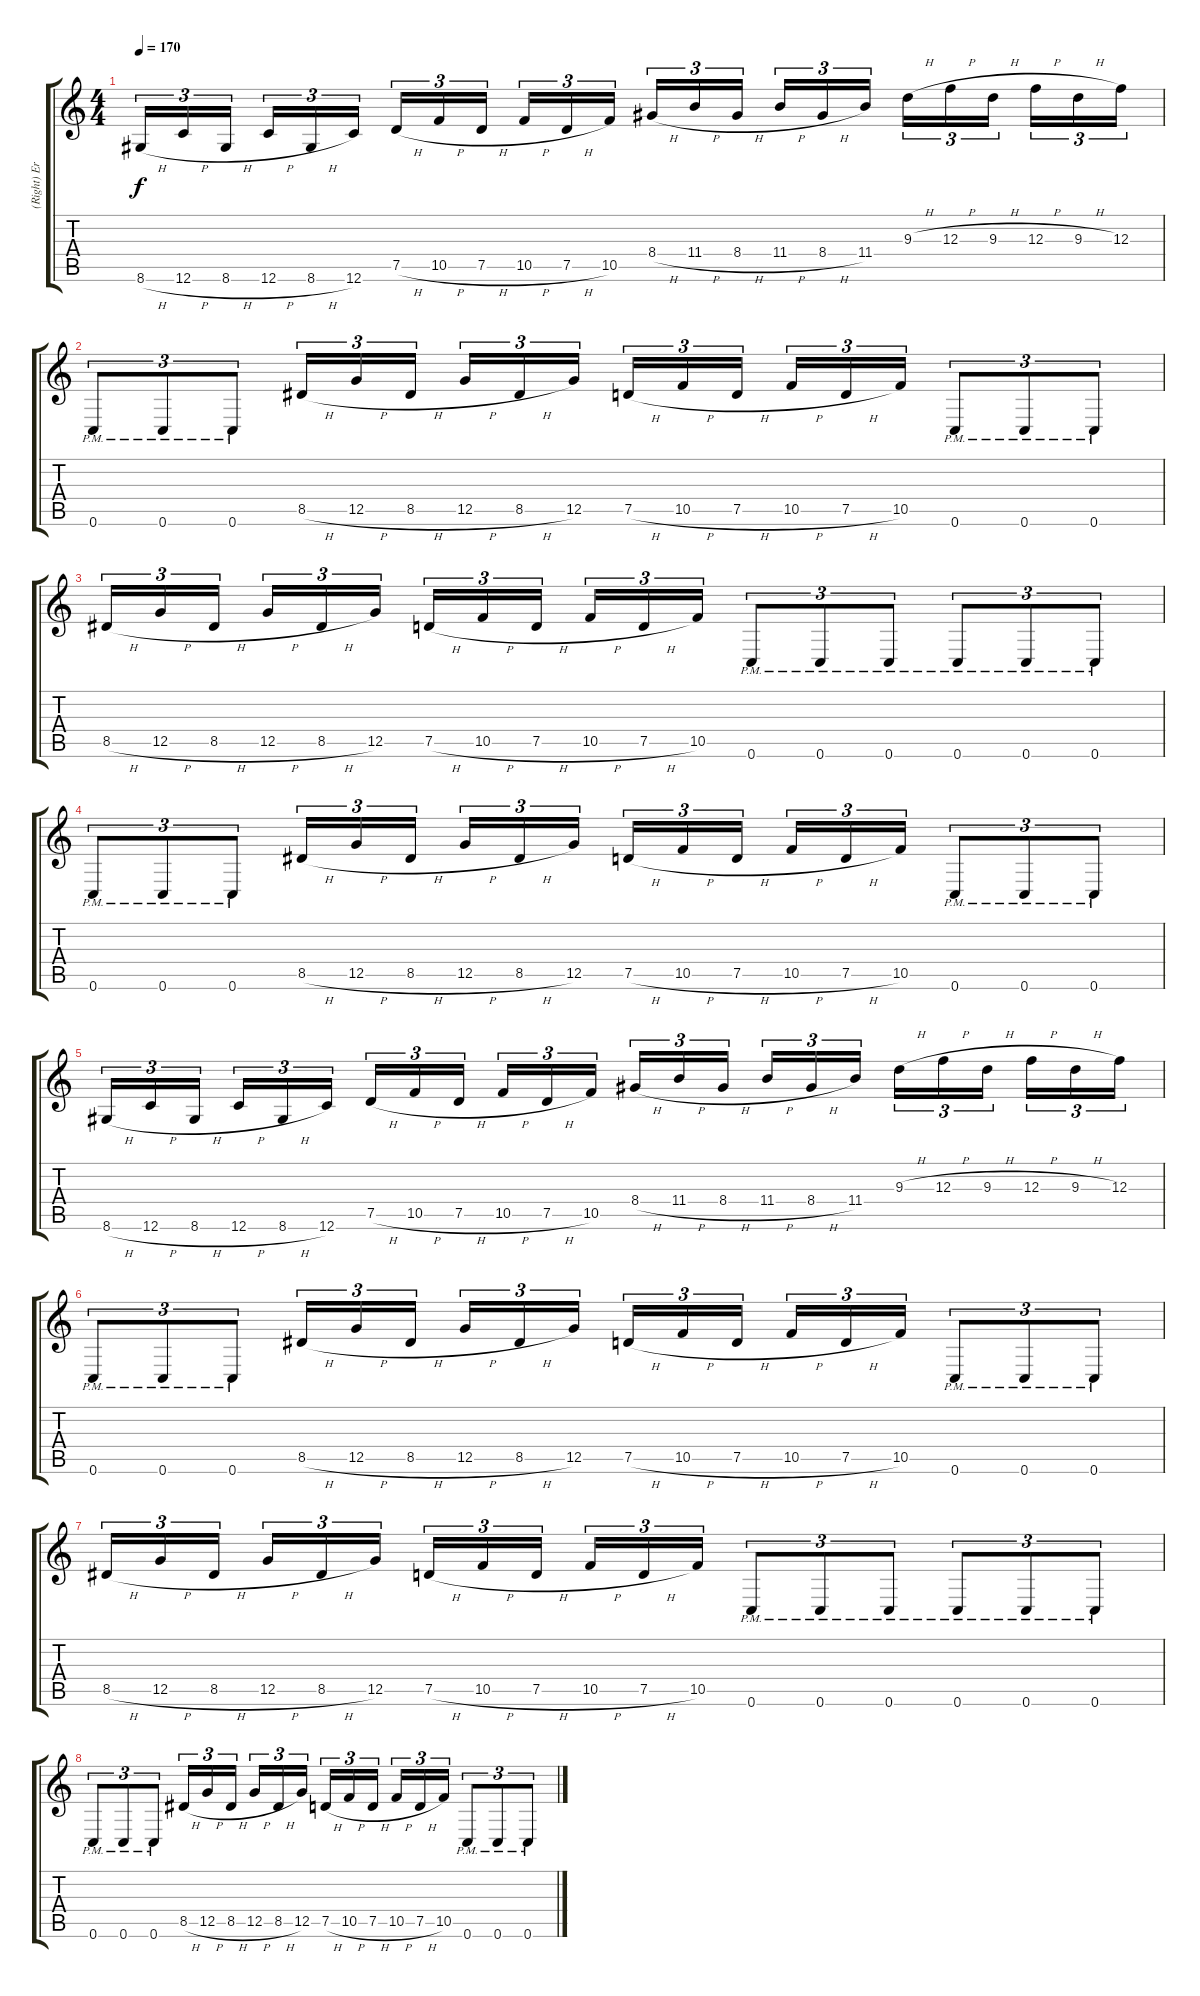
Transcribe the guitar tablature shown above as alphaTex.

\track ("(Right) Ernie" "(Right) Er") {instrument distortionguitar}
\staff {score tabs}
\tuning (D4 A3 F3 C3 G2 C2) {hide}
\ts (4 4)
\tempo 170
\clef g2
\ks c
8.6{h}.16{tu (3 2) dy f} 12.6{h}.16{tu (3 2)} 8.6{h}.16{tu (3 2) beam splitsecondary} 12.6{h}.16{tu (3 2)} 8.6{h}.16{tu (3 2)} 12.6.16{tu (3 2)} 7.5{h}.16{tu (3 2)} 10.5{h}.16{tu (3 2)} 7.5{h}.16{tu (3 2) beam splitsecondary} 10.5{h}.16{tu (3 2)} 7.5{h}.16{tu (3 2)} 10.5.16{tu (3 2)} 8.4{h}.16{tu (3 2)} 11.4{h}.16{tu (3 2)} 8.4{h}.16{tu (3 2) beam splitsecondary} 11.4{h}.16{tu (3 2)} 8.4{h}.16{tu (3 2)} 11.4.16{tu (3 2)} 9.3{h}.16{tu (3 2)} 12.3{h}.16{tu (3 2)} 9.3{h}.16{tu (3 2) beam splitsecondary} 12.3{h}.16{tu (3 2)} 9.3{h}.16{tu (3 2)} 12.3.16{tu (3 2)} |
0.6{pm}.8{tu (3 2)} 0.6{pm}.8{tu (3 2)} 0.6{pm}.8{tu (3 2)} 8.5{h}.16{tu (3 2)} 12.5{h}.16{tu (3 2)} 8.5{h}.16{tu (3 2) beam splitsecondary} 12.5{h}.16{tu (3 2)} 8.5{h}.16{tu (3 2)} 12.5.16{tu (3 2)} 7.5{h}.16{tu (3 2)} 10.5{h}.16{tu (3 2)} 7.5{h}.16{tu (3 2) beam splitsecondary} 10.5{h}.16{tu (3 2)} 7.5{h}.16{tu (3 2)} 10.5.16{tu (3 2)} 0.6{pm}.8{tu (3 2)} 0.6{pm}.8{tu (3 2)} 0.6{pm}.8{tu (3 2)} |
8.5{h}.16{tu (3 2)} 12.5{h}.16{tu (3 2)} 8.5{h}.16{tu (3 2) beam splitsecondary} 12.5{h}.16{tu (3 2)} 8.5{h}.16{tu (3 2)} 12.5.16{tu (3 2)} 7.5{h}.16{tu (3 2)} 10.5{h}.16{tu (3 2)} 7.5{h}.16{tu (3 2) beam splitsecondary} 10.5{h}.16{tu (3 2)} 7.5{h}.16{tu (3 2)} 10.5.16{tu (3 2)} 0.6{pm}.8{tu (3 2)} 0.6{pm}.8{tu (3 2)} 0.6{pm}.8{tu (3 2)} 0.6{pm}.8{tu (3 2)} 0.6{pm}.8{tu (3 2)} 0.6{pm}.8{tu (3 2)} |
0.6{pm}.8{tu (3 2)} 0.6{pm}.8{tu (3 2)} 0.6{pm}.8{tu (3 2)} 8.5{h}.16{tu (3 2)} 12.5{h}.16{tu (3 2)} 8.5{h}.16{tu (3 2) beam splitsecondary} 12.5{h}.16{tu (3 2)} 8.5{h}.16{tu (3 2)} 12.5.16{tu (3 2)} 7.5{h}.16{tu (3 2)} 10.5{h}.16{tu (3 2)} 7.5{h}.16{tu (3 2) beam splitsecondary} 10.5{h}.16{tu (3 2)} 7.5{h}.16{tu (3 2)} 10.5.16{tu (3 2)} 0.6{pm}.8{tu (3 2)} 0.6{pm}.8{tu (3 2)} 0.6{pm}.8{tu (3 2)} |
8.6{h}.16{tu (3 2)} 12.6{h}.16{tu (3 2)} 8.6{h}.16{tu (3 2) beam splitsecondary} 12.6{h}.16{tu (3 2)} 8.6{h}.16{tu (3 2)} 12.6.16{tu (3 2)} 7.5{h}.16{tu (3 2)} 10.5{h}.16{tu (3 2)} 7.5{h}.16{tu (3 2) beam splitsecondary} 10.5{h}.16{tu (3 2)} 7.5{h}.16{tu (3 2)} 10.5.16{tu (3 2)} 8.4{h}.16{tu (3 2)} 11.4{h}.16{tu (3 2)} 8.4{h}.16{tu (3 2) beam splitsecondary} 11.4{h}.16{tu (3 2)} 8.4{h}.16{tu (3 2)} 11.4.16{tu (3 2)} 9.3{h}.16{tu (3 2)} 12.3{h}.16{tu (3 2)} 9.3{h}.16{tu (3 2) beam splitsecondary} 12.3{h}.16{tu (3 2)} 9.3{h}.16{tu (3 2)} 12.3.16{tu (3 2)} |
0.6{pm}.8{tu (3 2)} 0.6{pm}.8{tu (3 2)} 0.6{pm}.8{tu (3 2)} 8.5{h}.16{tu (3 2)} 12.5{h}.16{tu (3 2)} 8.5{h}.16{tu (3 2) beam splitsecondary} 12.5{h}.16{tu (3 2)} 8.5{h}.16{tu (3 2)} 12.5.16{tu (3 2)} 7.5{h}.16{tu (3 2)} 10.5{h}.16{tu (3 2)} 7.5{h}.16{tu (3 2) beam splitsecondary} 10.5{h}.16{tu (3 2)} 7.5{h}.16{tu (3 2)} 10.5.16{tu (3 2)} 0.6{pm}.8{tu (3 2)} 0.6{pm}.8{tu (3 2)} 0.6{pm}.8{tu (3 2)} |
8.5{h}.16{tu (3 2)} 12.5{h}.16{tu (3 2)} 8.5{h}.16{tu (3 2) beam splitsecondary} 12.5{h}.16{tu (3 2)} 8.5{h}.16{tu (3 2)} 12.5.16{tu (3 2)} 7.5{h}.16{tu (3 2)} 10.5{h}.16{tu (3 2)} 7.5{h}.16{tu (3 2) beam splitsecondary} 10.5{h}.16{tu (3 2)} 7.5{h}.16{tu (3 2)} 10.5.16{tu (3 2)} 0.6{pm}.8{tu (3 2)} 0.6{pm}.8{tu (3 2)} 0.6{pm}.8{tu (3 2)} 0.6{pm}.8{tu (3 2)} 0.6{pm}.8{tu (3 2)} 0.6{pm}.8{tu (3 2)} |
0.6{pm}.8{tu (3 2)} 0.6{pm}.8{tu (3 2)} 0.6{pm}.8{tu (3 2)} 8.5{h}.16{tu (3 2)} 12.5{h}.16{tu (3 2)} 8.5{h}.16{tu (3 2) beam splitsecondary} 12.5{h}.16{tu (3 2)} 8.5{h}.16{tu (3 2)} 12.5.16{tu (3 2)} 7.5{h}.16{tu (3 2)} 10.5{h}.16{tu (3 2)} 7.5{h}.16{tu (3 2) beam splitsecondary} 10.5{h}.16{tu (3 2)} 7.5{h}.16{tu (3 2)} 10.5.16{tu (3 2)} 0.6{pm}.8{tu (3 2)} 0.6{pm}.8{tu (3 2)} 0.6{pm}.8{tu (3 2)}
